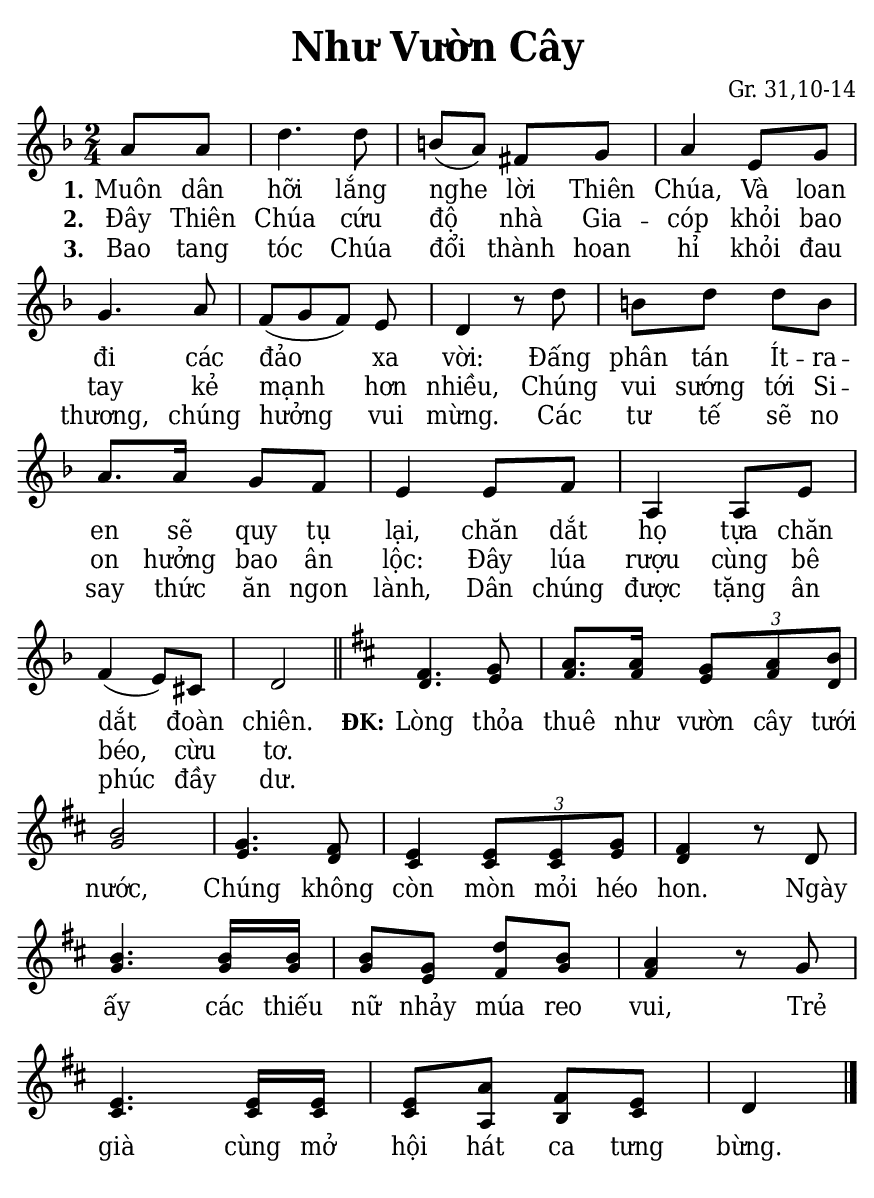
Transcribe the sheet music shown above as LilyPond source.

% Cài đặt chung\
\version "2.22.1"
\include "english.ly"

\header {
  title = \markup { \fontsize #1 "Như Vườn Cây" }
  composer = "Gr. 31,10-14"
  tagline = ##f
}

% Nhạc phiên khúc
nhacPhienKhucSop = \relative c'' {
  \partial 4 a8 a |
  d4. d8 |
  b! (a) fs8 g |
  a4 e8 g |
  g4. a8 |
  f ([g f]) e |
  d4 r8 d' |
  b! d d b |
  a8. a16 g8 f |
  e4 e8 f |
  a,4 a8 e' |
  f4 (e8) cs |
  d2 \bar "||"
  
  \set Staff.explicitKeySignatureVisibility = #end-of-line-invisible
  \set Staff.printKeyCancellation = ##f
  \key d \major
  fs4. g8 |
  a8. a16 \tuplet 3/2 { g8 a b } |
  b2 |
  g4. fs8 |
  e4 \tuplet 3/2 { e8 e g } |
  fs4 r8 d |
  b'4. b16 b |
  b8 g d' b |
  a4 r8 g |
  e4. e16 e|
  e8 a fs e |
  d4 \bar "|."
}

nhacPhienKhucAlto = \relative c' {
  r4 |
  R2*12
  
  \set Staff.explicitKeySignatureVisibility = #end-of-line-invisible
  \set Staff.printKeyCancellation = ##f
  \key d \major
  d4. e8 |
  fs8. fs16 \tuplet 3/2 { e8 fs d } |
  g2 |
  e4. d8 |
  cs4 \tuplet 3/2 { cs8 cs e } |
  d4 r8 d |
  g4. g16 g |
  g8 e fs g |
  fs4 r8 g |
  cs,4. cs16 cs |
  cs8 a b cs |
  d4
}

% Lời phiên khúc
loiPhienKhucSop = \lyrics {
  <<
    {
      \set stanza = "1."
      Muôn dân hỡi lắng nghe lời Thiên Chúa,
      Và loan đi các đảo xa vời:
      Đấng phân tán Ít -- ra -- en sẽ quy tụ lại,
      chăn dắt họ tựa chăn dắt đoàn chiên.
    }
    \new Lyrics {
	    \set associatedVoice = "beSop"
	    \set stanza = "2."
	    Đây Thiên Chúa cứu độ nhà Gia -- cóp
	    khỏi bao tay kẻ mạnh hơn nhiều,
	    Chúng vui sướng tới Si -- on hưởng bao ân lộc:
	    Đây lúa rượu cùng bê béo, cừu tơ.
    }
    \new Lyrics {
	    \set associatedVoice = "beSop"
	    \set stanza = "3."
	    Bao tang tóc Chúa đổi thành hoan hỉ
	    khỏi đau thương, chúng hưởng vui mừng.
	    Các tư tế sẽ no say thức ăn ngon lành,
	    Dân chúng được tặng ân phúc đầy dư.
    }
  >>
  \set stanza = "ĐK:"
  Lòng thỏa thuê như vườn cây tưới nước,
  Chúng không còn mòn mỏi héo hon.
  Ngày ấy các thiếu nữ nhảy múa reo vui,
  Trẻ già cùng mở hội hát ca tưng bừng.
}

% Dàn trang
\paper {
  #(set-paper-size "a5")
  top-margin = 3\mm
  bottom-margin = 3\mm
  left-margin = 3\mm
  right-margin = 3\mm
  indent = #0
  #(define fonts
	 (make-pango-font-tree "Deja Vu Serif Condensed"
	 		       "Deja Vu Serif Condensed"
			       "Deja Vu Serif Condensed"
			       (/ 20 20)))
  print-page-number = ##f
}

TongNhip = {
  \key f \major \time 2/4
  \set Timing.beamExceptions = #'()
  \set Timing.baseMoment = #(ly:make-moment 1/4)
}

% Đổi kích thước nốt cho bè phụ
notBePhu =
#(define-music-function (font-size music) (number? ly:music?)
   (for-some-music
     (lambda (m)
       (if (music-is-of-type? m 'rhythmic-event)
           (begin
             (set! (ly:music-property m 'tweaks)
                   (cons `(font-size . ,font-size)
                         (ly:music-property m 'tweaks)))
             #t)
           #f))
     music)
   music)

\score {
  \new ChoirStaff <<
    \new Staff \with {
        \consists "Merge_rests_engraver"
        printPartCombineTexts = ##f
      }
      <<
      \new Voice \TongNhip \partCombine 
        \nhacPhienKhucSop
        \notBePhu -1 { \nhacPhienKhucAlto }
      \new NullVoice = beSop \nhacPhienKhucSop
      \new Lyrics \lyricsto beSop \loiPhienKhucSop
      >>
  >>
  \layout {
    \override Lyrics.LyricSpace.minimum-distance = #1.8
    \override Score.BarNumber.break-visibility = ##(#f #f #f)
    \override Score.SpacingSpanner.uniform-stretching = ##t
  } 
}
